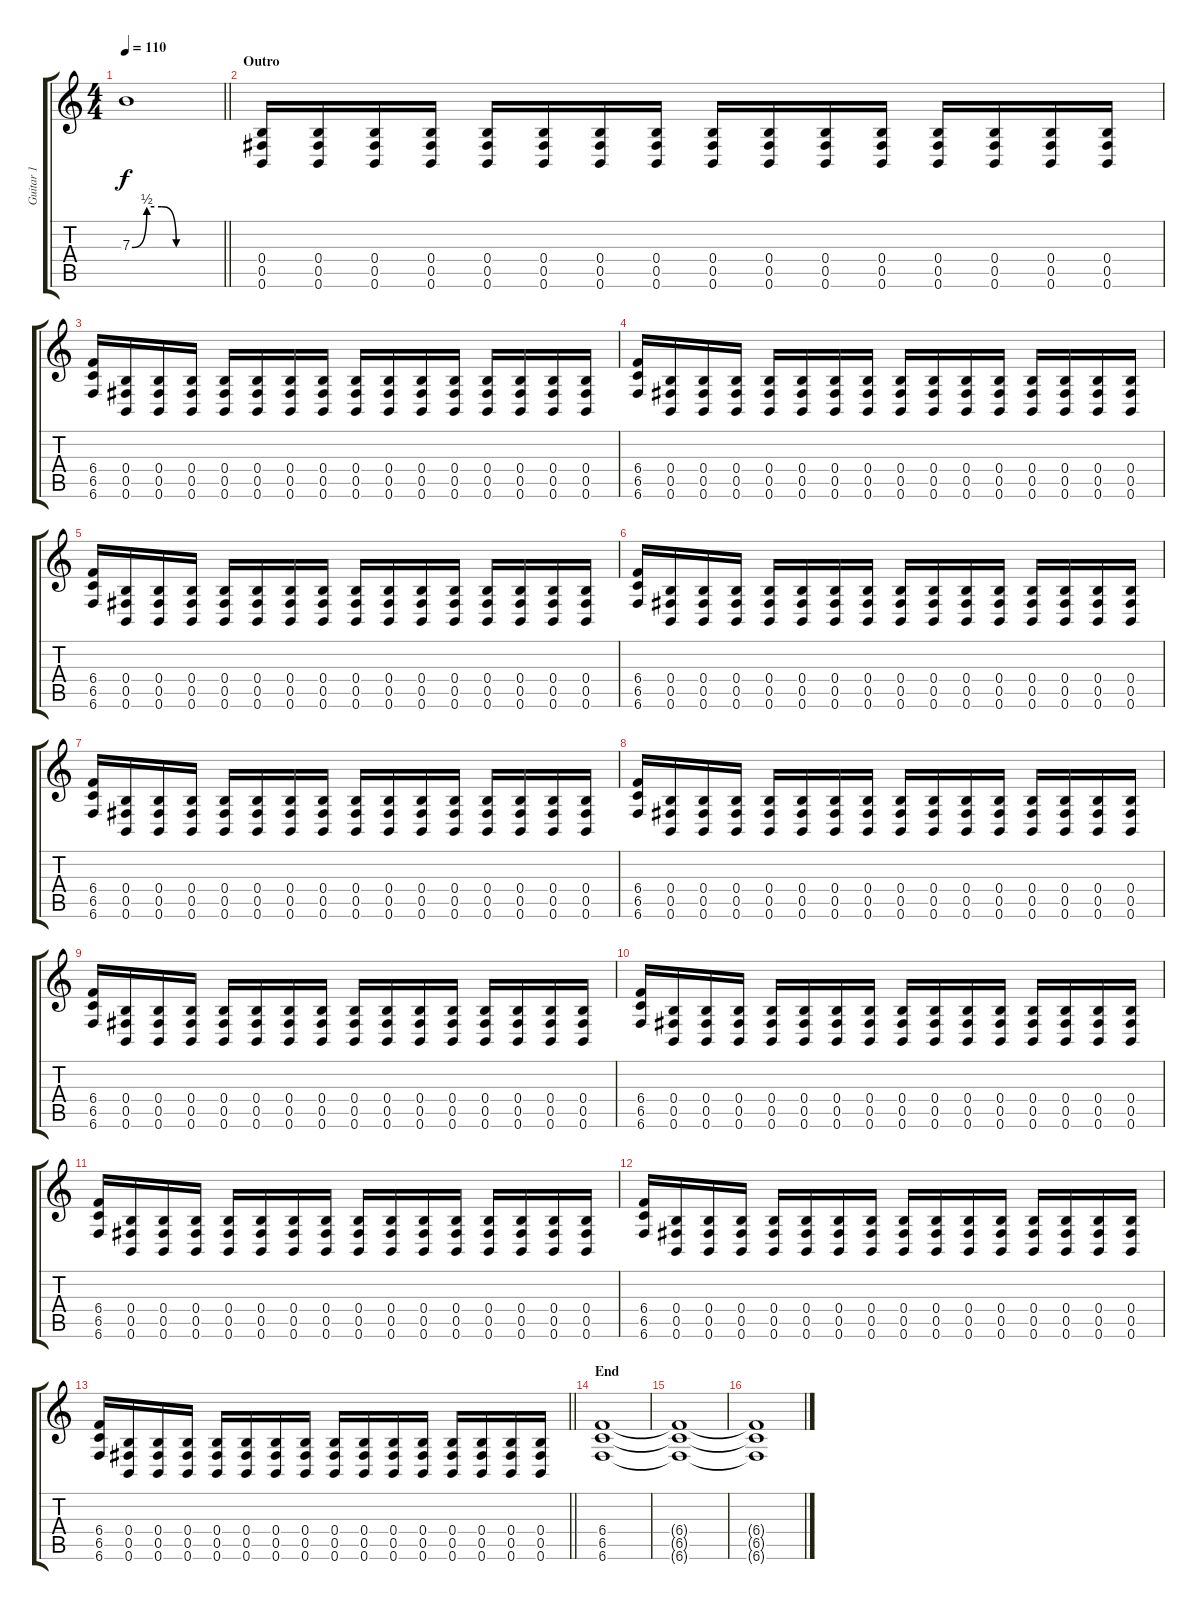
\track ("Guitar 1" "Guitar 1") {instrument distortionguitar}
\staff {score tabs}
\tuning (Db4 Ab3 E3 B2 Gb2 B1) {hide}
\ts (4 4)
\tempo 110
\clef g2
\barLineRight lightlight
\ks c
7.3{be (custom 0 0 10 2 20 2 30 0 60 0)}.1{dy f} |
\section ("" "Outro")
(0.4 0.5 0.6).16 (0.4 0.5 0.6).16 (0.4 0.5 0.6).16 (0.4 0.5 0.6).16 (0.4 0.5 0.6).16 (0.4 0.5 0.6).16 (0.4 0.5 0.6).16 (0.4 0.5 0.6).16 (0.4 0.5 0.6).16 (0.4 0.5 0.6).16 (0.4 0.5 0.6).16 (0.4 0.5 0.6).16 (0.4 0.5 0.6).16 (0.4 0.5 0.6).16 (0.4 0.5 0.6).16 (0.4 0.5 0.6).16 |
(6.4 6.5 6.6).16 (0.4 0.5 0.6).16 (0.4 0.5 0.6).16 (0.4 0.5 0.6).16 (0.4 0.5 0.6).16 (0.4 0.5 0.6).16 (0.4 0.5 0.6).16 (0.4 0.5 0.6).16 (0.4 0.5 0.6).16 (0.4 0.5 0.6).16 (0.4 0.5 0.6).16 (0.4 0.5 0.6).16 (0.4 0.5 0.6).16 (0.4 0.5 0.6).16 (0.4 0.5 0.6).16 (0.4 0.5 0.6).16 |
(6.4 6.5 6.6).16 (0.4 0.5 0.6).16 (0.4 0.5 0.6).16 (0.4 0.5 0.6).16 (0.4 0.5 0.6).16 (0.4 0.5 0.6).16 (0.4 0.5 0.6).16 (0.4 0.5 0.6).16 (0.4 0.5 0.6).16 (0.4 0.5 0.6).16 (0.4 0.5 0.6).16 (0.4 0.5 0.6).16 (0.4 0.5 0.6).16 (0.4 0.5 0.6).16 (0.4 0.5 0.6).16 (0.4 0.5 0.6).16 |
(6.4 6.5 6.6).16 (0.4 0.5 0.6).16 (0.4 0.5 0.6).16 (0.4 0.5 0.6).16 (0.4 0.5 0.6).16 (0.4 0.5 0.6).16 (0.4 0.5 0.6).16 (0.4 0.5 0.6).16 (0.4 0.5 0.6).16 (0.4 0.5 0.6).16 (0.4 0.5 0.6).16 (0.4 0.5 0.6).16 (0.4 0.5 0.6).16 (0.4 0.5 0.6).16 (0.4 0.5 0.6).16 (0.4 0.5 0.6).16 |
(6.4 6.5 6.6).16 (0.4 0.5 0.6).16 (0.4 0.5 0.6).16 (0.4 0.5 0.6).16 (0.4 0.5 0.6).16 (0.4 0.5 0.6).16 (0.4 0.5 0.6).16 (0.4 0.5 0.6).16 (0.4 0.5 0.6).16 (0.4 0.5 0.6).16 (0.4 0.5 0.6).16 (0.4 0.5 0.6).16 (0.4 0.5 0.6).16 (0.4 0.5 0.6).16 (0.4 0.5 0.6).16 (0.4 0.5 0.6).16 |
(6.4 6.5 6.6).16 (0.4 0.5 0.6).16 (0.4 0.5 0.6).16 (0.4 0.5 0.6).16 (0.4 0.5 0.6).16 (0.4 0.5 0.6).16 (0.4 0.5 0.6).16 (0.4 0.5 0.6).16 (0.4 0.5 0.6).16 (0.4 0.5 0.6).16 (0.4 0.5 0.6).16 (0.4 0.5 0.6).16 (0.4 0.5 0.6).16 (0.4 0.5 0.6).16 (0.4 0.5 0.6).16 (0.4 0.5 0.6).16 |
(6.4 6.5 6.6).16 (0.4 0.5 0.6).16 (0.4 0.5 0.6).16 (0.4 0.5 0.6).16 (0.4 0.5 0.6).16 (0.4 0.5 0.6).16 (0.4 0.5 0.6).16 (0.4 0.5 0.6).16 (0.4 0.5 0.6).16 (0.4 0.5 0.6).16 (0.4 0.5 0.6).16 (0.4 0.5 0.6).16 (0.4 0.5 0.6).16 (0.4 0.5 0.6).16 (0.4 0.5 0.6).16 (0.4 0.5 0.6).16 |
(6.4 6.5 6.6).16 (0.4 0.5 0.6).16 (0.4 0.5 0.6).16 (0.4 0.5 0.6).16 (0.4 0.5 0.6).16 (0.4 0.5 0.6).16 (0.4 0.5 0.6).16 (0.4 0.5 0.6).16 (0.4 0.5 0.6).16 (0.4 0.5 0.6).16 (0.4 0.5 0.6).16 (0.4 0.5 0.6).16 (0.4 0.5 0.6).16 (0.4 0.5 0.6).16 (0.4 0.5 0.6).16 (0.4 0.5 0.6).16 |
(6.4 6.5 6.6).16 (0.4 0.5 0.6).16 (0.4 0.5 0.6).16 (0.4 0.5 0.6).16 (0.4 0.5 0.6).16 (0.4 0.5 0.6).16 (0.4 0.5 0.6).16 (0.4 0.5 0.6).16 (0.4 0.5 0.6).16 (0.4 0.5 0.6).16 (0.4 0.5 0.6).16 (0.4 0.5 0.6).16 (0.4 0.5 0.6).16 (0.4 0.5 0.6).16 (0.4 0.5 0.6).16 (0.4 0.5 0.6).16 |
(6.4 6.5 6.6).16 (0.4 0.5 0.6).16 (0.4 0.5 0.6).16 (0.4 0.5 0.6).16 (0.4 0.5 0.6).16 (0.4 0.5 0.6).16 (0.4 0.5 0.6).16 (0.4 0.5 0.6).16 (0.4 0.5 0.6).16 (0.4 0.5 0.6).16 (0.4 0.5 0.6).16 (0.4 0.5 0.6).16 (0.4 0.5 0.6).16 (0.4 0.5 0.6).16 (0.4 0.5 0.6).16 (0.4 0.5 0.6).16 |
(6.4 6.5 6.6).16 (0.4 0.5 0.6).16 (0.4 0.5 0.6).16 (0.4 0.5 0.6).16 (0.4 0.5 0.6).16 (0.4 0.5 0.6).16 (0.4 0.5 0.6).16 (0.4 0.5 0.6).16 (0.4 0.5 0.6).16 (0.4 0.5 0.6).16 (0.4 0.5 0.6).16 (0.4 0.5 0.6).16 (0.4 0.5 0.6).16 (0.4 0.5 0.6).16 (0.4 0.5 0.6).16 (0.4 0.5 0.6).16 |
\barLineRight lightlight
(6.4 6.5 6.6).16 (0.4 0.5 0.6).16 (0.4 0.5 0.6).16 (0.4 0.5 0.6).16 (0.4 0.5 0.6).16 (0.4 0.5 0.6).16 (0.4 0.5 0.6).16 (0.4 0.5 0.6).16 (0.4 0.5 0.6).16 (0.4 0.5 0.6).16 (0.4 0.5 0.6).16 (0.4 0.5 0.6).16 (0.4 0.5 0.6).16 (0.4 0.5 0.6).16 (0.4 0.5 0.6).16 (0.4 0.5 0.6).16 |
\section ("" "End")
(6.4 6.5 6.6).1 |
(6.4{t} 6.5{t} 6.6{t}).1 |
(6.4{t} 6.5{t} 6.6{t}).1
